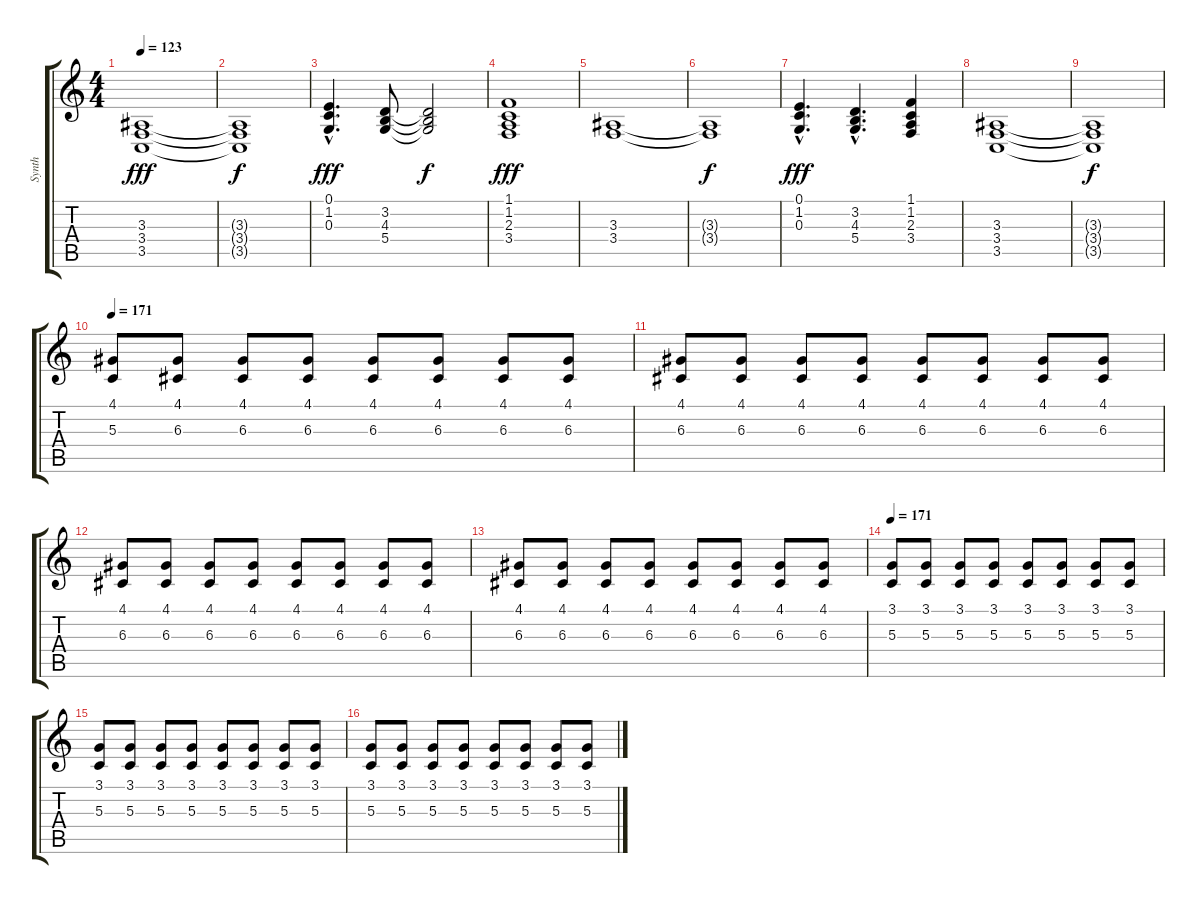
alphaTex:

\track ("Synth" "Synth") {instrument pad3polysynth}
\staff {score tabs}
\tuning (E4 B3 G3 D3 A2 E2) {hide}
\ts (4 4)
\tempo 123
\clef g2
\ks c
(3.3 3.4 3.5).1{dy fff} |
(3.3{t} 3.4{t} 3.5{t}).1{dy f} |
(0.1{hac} 1.2{hac} 0.3{hac}).4{d dy fff} (3.2 4.3 5.4).8 (3.2{t} 4.3{t} 5.4{t}).2{dy f} |
(1.1 1.2 2.3 3.4).1{dy fff} |
(3.3 3.4).1 |
(3.3{t} 3.4{t}).1{dy f} |
(0.1{hac} 1.2{hac} 0.3{hac}).4{d dy fff} (3.2{hac} 4.3{hac} 5.4{hac}).4{d} (1.1 1.2 2.3 3.4).4 |
(3.3 3.4 3.5).1 |
(3.3{t} 3.4{t} 3.5{t}).1{dy f} |
\tempo 171
(4.1 5.3).8 (4.1 6.3).8 (4.1 6.3).8 (4.1 6.3).8 (4.1 6.3).8 (4.1 6.3).8 (4.1 6.3).8 (4.1 6.3).8 |
(4.1 6.3).8 (4.1 6.3).8 (4.1 6.3).8 (4.1 6.3).8 (4.1 6.3).8 (4.1 6.3).8 (4.1 6.3).8 (4.1 6.3).8 |
(4.1 6.3).8 (4.1 6.3).8 (4.1 6.3).8 (4.1 6.3).8 (4.1 6.3).8 (4.1 6.3).8 (4.1 6.3).8 (4.1 6.3).8 |
(4.1 6.3).8 (4.1 6.3).8 (4.1 6.3).8 (4.1 6.3).8 (4.1 6.3).8 (4.1 6.3).8 (4.1 6.3).8 (4.1 6.3).8 |
\tempo 171
(3.1 5.3).8 (3.1 5.3).8 (3.1 5.3).8 (3.1 5.3).8 (3.1 5.3).8 (3.1 5.3).8 (3.1 5.3).8 (3.1 5.3).8 |
(3.1 5.3).8 (3.1 5.3).8 (3.1 5.3).8 (3.1 5.3).8 (3.1 5.3).8 (3.1 5.3).8 (3.1 5.3).8 (3.1 5.3).8 |
(3.1 5.3).8 (3.1 5.3).8 (3.1 5.3).8 (3.1 5.3).8 (3.1 5.3).8 (3.1 5.3).8 (3.1 5.3).8 (3.1 5.3).8
